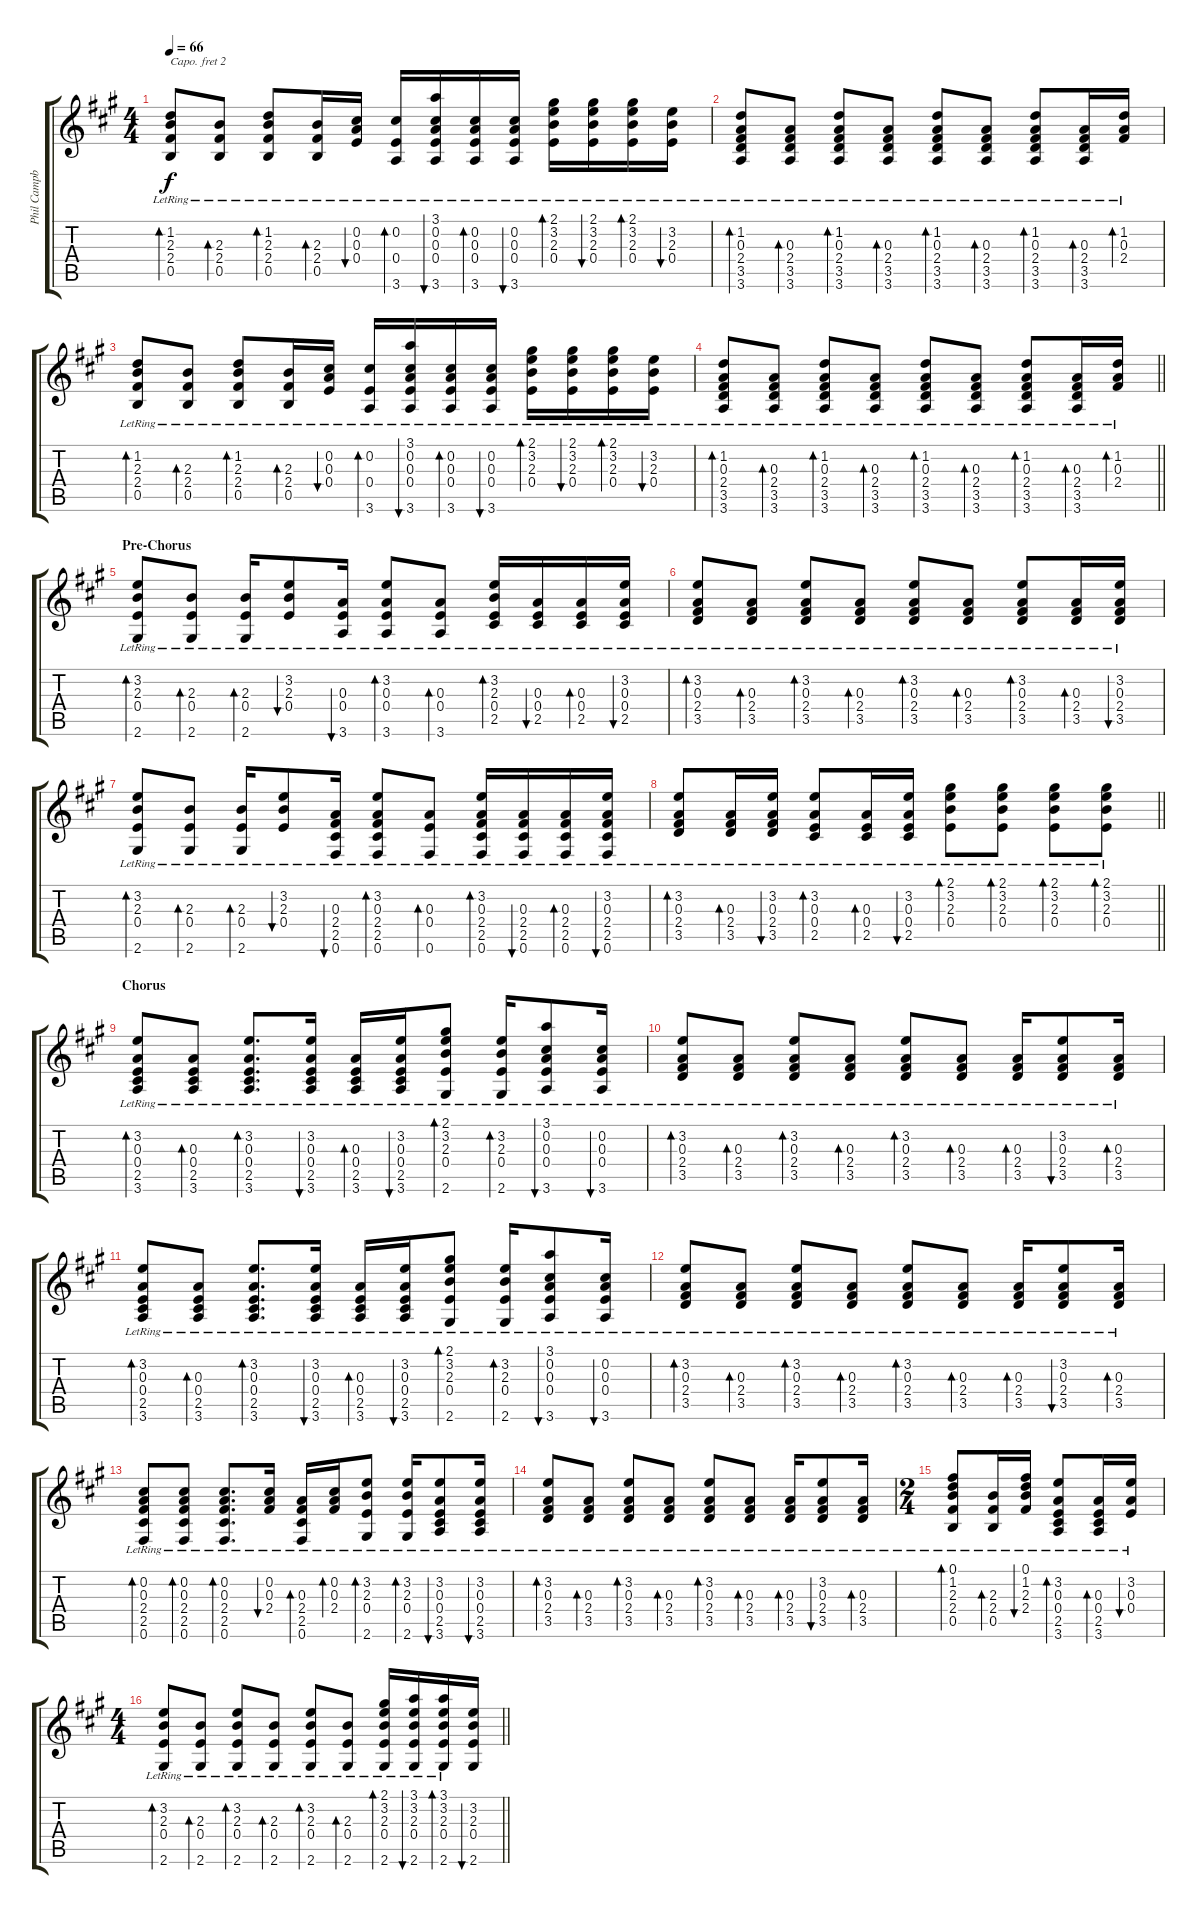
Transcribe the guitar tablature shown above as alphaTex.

\track ("Phil Campbell" "Phil Campb") {instrument acousticguitarsteel}
\staff {score tabs}
\capo 2
\tuning (E4 B3 G3 D3 A2 E2) {hide}
\ts (4 4)
\tempo 66
\clef g2
\ks f#minor
(1.2{lr} 2.3{lr} 2.4{lr} 0.5{lr}).8{bd 30 dy f} (2.3{lr} 2.4{lr} 0.5{lr}).8{bd 30} (1.2{lr} 2.3{lr} 2.4{lr} 0.5{lr}).8{bd 30} (2.3{lr} 2.4{lr} 0.5{lr}).16{bd 30} (0.2{lr} 0.3{lr} 0.4{lr}).16{bu 30} (0.2{lr} 0.4{lr} 3.6{lr}).16{bd 30} (3.1{lr} 0.2{lr} 0.3{lr} 0.4{lr} 3.6{lr}).16{bu 30} (0.2{lr} 0.3{lr} 0.4{lr} 3.6{lr}).16{bd 30} (0.2{lr} 0.3{lr} 0.4{lr} 3.6).16{bu 30} (2.1{lr} 3.2{lr} 2.3{lr} 0.4{lr}).16{bd 30} (2.1{lr} 3.2{lr} 2.3{lr} 0.4{lr}).16{bu 30} (2.1 3.2{lr} 2.3{lr} 0.4{lr}).16{bd 30} (3.2{lr} 2.3{lr} 0.4{lr}).16{bu 30} |
(1.2{lr} 0.3{lr} 2.4{lr} 3.5{lr} 3.6{lr}).8{bd 30} (0.3{lr} 2.4{lr} 3.5{lr} 3.6{lr}).8{bd 30} (1.2{lr} 0.3{lr} 2.4{lr} 3.5{lr} 3.6{lr}).8{bd 30} (0.3{lr} 2.4{lr} 3.5{lr} 3.6{lr}).8{bd 30} (1.2{lr} 0.3{lr} 2.4{lr} 3.5{lr} 3.6{lr}).8{bd 30} (0.3{lr} 2.4{lr} 3.5{lr} 3.6{lr}).8{bd 30} (1.2{lr} 0.3{lr} 2.4{lr} 3.5{lr} 3.6{lr}).8{bd 30} (0.3{lr} 2.4{lr} 3.5{lr} 3.6).16{bd 30} (1.2 0.3{lr} 2.4{lr}).16{bd 30} |
(1.2{lr} 2.3{lr} 2.4{lr} 0.5{lr}).8{bd 30} (2.3{lr} 2.4{lr} 0.5{lr}).8{bd 30} (1.2{lr} 2.3{lr} 2.4{lr} 0.5{lr}).8{bd 30} (2.3{lr} 2.4{lr} 0.5{lr}).16{bd 30} (0.2{lr} 0.3{lr} 0.4{lr}).16{bu 30} (0.2{lr} 0.4{lr} 3.6{lr}).16{bd 30} (3.1{lr} 0.2{lr} 0.3{lr} 0.4{lr} 3.6{lr}).16{bu 30} (0.2{lr} 0.3{lr} 0.4{lr} 3.6{lr}).16{bd 30} (0.2{lr} 0.3{lr} 0.4{lr} 3.6).16{bu 30} (2.1{lr} 3.2{lr} 2.3{lr} 0.4{lr}).16{bd 30} (2.1{lr} 3.2{lr} 2.3{lr} 0.4{lr}).16{bu 30} (2.1 3.2{lr} 2.3{lr} 0.4{lr}).16{bd 30} (3.2{lr} 2.3{lr} 0.4{lr}).16{bu 30} |
\barLineRight lightlight
(1.2{lr} 0.3{lr} 2.4{lr} 3.5{lr} 3.6{lr}).8{bd 30} (0.3{lr} 2.4{lr} 3.5{lr} 3.6{lr}).8{bd 30} (1.2{lr} 0.3{lr} 2.4{lr} 3.5{lr} 3.6{lr}).8{bd 30} (0.3{lr} 2.4{lr} 3.5{lr} 3.6{lr}).8{bd 30} (1.2{lr} 0.3{lr} 2.4{lr} 3.5{lr} 3.6{lr}).8{bd 30} (0.3{lr} 2.4{lr} 3.5{lr} 3.6{lr}).8{bd 30} (1.2{lr} 0.3{lr} 2.4{lr} 3.5{lr} 3.6{lr}).8{bd 30} (0.3{lr} 2.4{lr} 3.5{lr} 3.6).16{bd 30} (1.2 0.3{lr} 2.4{lr}).16{bd 30} |
\section ("" "Pre-Chorus")
(3.2{lr} 2.3{lr} 0.4{lr} 2.6{lr}).8{bd 30} (2.3{lr} 0.4{lr} 2.6{lr}).8{bd 30} (2.3{lr} 0.4{lr} 2.6{lr}).16{bd 30} (3.2{lr} 2.3{lr} 0.4{lr}).8{bu 30} (0.3{lr} 0.4{lr} 3.6{lr}).16{bu 30} (3.2{lr} 0.3{lr} 0.4{lr} 3.6{lr}).8{bd 30} (0.3{lr} 0.4{lr} 3.6{lr}).8{bd 30} (3.2{lr} 2.3{lr} 0.4{lr} 2.5).16{bd 30} (0.3{lr} 0.4{lr} 2.5).16{bu 30} (0.3{lr} 0.4{lr} 2.5).16{bd 30} (3.2 0.3{lr} 0.4{lr} 2.5).16{bu 30} |
(3.2{lr} 0.3{lr} 2.4{lr} 3.5{lr}).8{bd 30} (0.3{lr} 2.4{lr} 3.5{lr}).8{bd 30} (3.2{lr} 0.3{lr} 2.4{lr} 3.5{lr}).8{bd 30} (0.3{lr} 2.4{lr} 3.5{lr}).8{bd 30} (3.2{lr} 0.3{lr} 2.4{lr} 3.5{lr}).8{bd 30} (0.3{lr} 2.4{lr} 3.5{lr}).8{bd 30} (3.2{lr} 0.3{lr} 2.4{lr} 3.5{lr}).8{bd 30} (0.3{lr} 2.4{lr} 3.5{lr}).16{bd 30} (3.2{lr} 0.3{lr} 2.4{lr} 3.5).16{bu 30} |
(3.2{lr} 2.3{lr} 0.4{lr} 2.6{lr}).8{bd 30} (2.3{lr} 0.4{lr} 2.6{lr}).8{bd 30} (2.3{lr} 0.4{lr} 2.6{lr}).16{bd 30} (3.2{lr} 2.3{lr} 0.4{lr}).8{bu 30} (0.3{lr} 2.4{lr} 2.5{lr} 0.6{lr}).16{bu 30} (3.2{lr} 0.3{lr} 2.4{lr} 2.5{lr} 0.6{lr}).8{bd 30} (0.3{lr} 0.4{lr} 0.6{lr}).8{bd 30} (3.2{lr} 0.3{lr} 2.4{lr} 2.5{lr} 0.6{lr}).16{bd 30} (0.3{lr} 2.4{lr} 2.5{lr} 0.6{lr}).16{bu 30} (0.3{lr} 2.4{lr} 2.5{lr} 0.6{lr}).16{bd 30} (3.2{lr} 0.3{lr} 2.4{lr} 2.5{lr} 0.6{lr}).16{bu 30} |
\barLineRight lightlight
(3.2{lr} 0.3{lr} 2.4{lr} 3.5{lr}).8{bd 30} (0.3{lr} 2.4{lr} 3.5{lr}).16{bd 30} (3.2{lr} 0.3{lr} 2.4{lr} 3.5).16{bu 30} (3.2{lr} 0.3{lr} 0.4{lr} 2.5{lr}).8{bd 30} (0.3{lr} 0.4{lr} 2.5).16{bd 30} (3.2{lr} 0.3{lr} 0.4{lr} 2.5).16{bu 30} (2.1{lr} 3.2{lr} 2.3{lr} 0.4{lr}).8{bd 30} (2.1{lr} 3.2{lr} 2.3{lr} 0.4{lr}).8{bd 30} (2.1{lr} 3.2{lr} 2.3{lr} 0.4{lr}).8{bd 30} (2.1{lr} 3.2{lr} 2.3{lr} 0.4{lr}).8{bd 30} |
\section ("" "Chorus")
(3.2{lr} 0.3{lr} 0.4{lr} 2.5{lr} 3.6{lr}).8{bd 30} (0.3{lr} 0.4{lr} 2.5{lr} 3.6{lr}).8{bd 30} (3.2 0.3{lr} 0.4{lr} 2.5 3.6{lr}).8{d bd 30} (3.2{lr} 0.3{lr} 0.4{lr} 2.5 3.6{lr}).16{bu 30} (0.3{lr} 0.4{lr} 2.5 3.6{lr}).16{bd 30} (3.2{lr} 0.3{lr} 0.4{lr} 2.5 3.6{lr}).16{bu 30} (2.1{lr} 3.2{lr} 2.3{lr} 0.4{lr} 2.6{lr}).8{bd 30} (3.2{lr} 2.3{lr} 0.4{lr} 2.6{lr}).16{bd 30} (3.1{lr} 0.2{lr} 0.3{lr} 0.4{lr} 3.6{lr}).8{bu 30} (0.2{lr} 0.3{lr} 0.4{lr} 3.6{lr}).16{bu 30} |
(3.2{lr} 0.3{lr} 2.4{lr} 3.5{lr}).8{bd 30} (0.3{lr} 2.4{lr} 3.5{lr}).8{bd 30} (3.2{lr} 0.3{lr} 2.4{lr} 3.5{lr}).8{bd 30} (0.3{lr} 2.4{lr} 3.5{lr}).8{bd 30} (3.2{lr} 0.3{lr} 2.4{lr} 3.5{lr}).8{bd 30} (0.3{lr} 2.4{lr} 3.5{lr}).8{bd 30} (0.3{lr} 2.4{lr} 3.5{lr}).16{bd 30} (3.2 0.3{lr} 2.4{lr} 3.5{lr}).8{bu 30} (0.3{lr} 2.4{lr} 3.5{lr}).16{bd 30} |
(3.2{lr} 0.3{lr} 0.4{lr} 2.5{lr} 3.6{lr}).8{bd 30} (0.3{lr} 0.4{lr} 2.5{lr} 3.6{lr}).8{bd 30} (3.2 0.3{lr} 0.4{lr} 2.5 3.6{lr}).8{d bd 30} (3.2{lr} 0.3{lr} 0.4{lr} 2.5 3.6{lr}).16{bu 30} (0.3{lr} 0.4{lr} 2.5 3.6{lr}).16{bd 30} (3.2{lr} 0.3{lr} 0.4{lr} 2.5 3.6{lr}).16{bu 30} (2.1{lr} 3.2{lr} 2.3{lr} 0.4{lr} 2.6{lr}).8{bd 30} (3.2{lr} 2.3{lr} 0.4{lr} 2.6{lr}).16{bd 30} (3.1{lr} 0.2{lr} 0.3{lr} 0.4{lr} 3.6{lr}).8{bu 30} (0.2{lr} 0.3{lr} 0.4{lr} 3.6{lr}).16{bu 30} |
(3.2{lr} 0.3{lr} 2.4{lr} 3.5{lr}).8{bd 30} (0.3{lr} 2.4{lr} 3.5{lr}).8{bd 30} (3.2{lr} 0.3{lr} 2.4{lr} 3.5{lr}).8{bd 30} (0.3{lr} 2.4{lr} 3.5{lr}).8{bd 30} (3.2{lr} 0.3{lr} 2.4{lr} 3.5{lr}).8{bd 30} (0.3{lr} 2.4{lr} 3.5{lr}).8{bd 30} (0.3{lr} 2.4{lr} 3.5{lr}).16{bd 30} (3.2 0.3{lr} 2.4{lr} 3.5{lr}).8{bu 30} (0.3{lr} 2.4{lr} 3.5{lr}).16{bd 30} |
(0.2{lr} 0.3{lr} 2.4{lr} 2.5{lr} 0.6{lr}).8{bd 30} (0.2{lr} 0.3{lr} 2.4{lr} 2.5{lr} 0.6{lr}).8{bd 30} (0.2{lr} 0.3{lr} 2.4{lr} 2.5 0.6{lr}).8{d bd 30} (0.2{lr} 0.3{lr} 2.4{lr}).16{bu 30} (0.3{lr} 2.4{lr} 2.5 0.6{lr}).16{bd 30} (0.2 0.3{lr} 2.4{lr}).16{bd 30} (3.2{lr} 2.3{lr} 0.4{lr} 2.6{lr}).8{bd 30} (3.2{lr} 2.3{lr} 0.4{lr} 2.6{lr}).16{bd 30} (3.2{lr} 0.3{lr} 0.4{lr} 2.5 3.6{lr}).8{bu 30} (3.2{lr} 0.3{lr} 0.4{lr} 2.5 3.6{lr}).16{bu 30} |
(3.2{lr} 0.3{lr} 2.4{lr} 3.5{lr}).8{bd 30} (0.3{lr} 2.4{lr} 3.5{lr}).8{bd 30} (3.2{lr} 0.3{lr} 2.4{lr} 3.5{lr}).8{bd 30} (0.3{lr} 2.4{lr} 3.5{lr}).8{bd 30} (3.2{lr} 0.3{lr} 2.4{lr} 3.5{lr}).8{bd 30} (0.3{lr} 2.4{lr} 3.5{lr}).8{bd 30} (0.3{lr} 2.4{lr} 3.5{lr}).16{bd 30} (3.2 0.3{lr} 2.4{lr} 3.5{lr}).8{bu 30} (0.3{lr} 2.4{lr} 3.5{lr}).16{bd 30} |
\ts (2 4)
(0.1{lr} 1.2{lr} 2.3{lr} 2.4{lr} 0.5{lr}).8{bd 30} (2.3{lr} 2.4{lr} 0.5{lr}).16{bd 30} (0.1{lr} 1.2{lr} 2.3{lr} 2.4{lr}).16{bu 30} (3.2{lr} 0.3{lr} 0.4{lr} 2.5{lr} 3.6{lr}).8{bd 30} (0.3{lr} 0.4{lr} 2.5{lr} 3.6{lr}).16{bd 30} (3.2{lr} 0.3{lr} 0.4{lr}).16{bu 30} |
\ts (4 4)
\barLineRight lightlight
(3.2{lr} 2.3{lr} 0.4{lr} 2.6{lr}).8{bd 30} (2.3{lr} 0.4{lr} 2.6{lr}).8{bd 30} (3.2{lr} 2.3{lr} 0.4{lr} 2.6{lr}).8{bd 30} (2.3{lr} 0.4{lr} 2.6{lr}).8{bd 30} (3.2{lr} 2.3{lr} 0.4{lr} 2.6{lr}).8{bd 30} (2.3{lr} 0.4{lr} 2.6{lr}).8{bd 30} (2.1 3.2{lr} 2.3{lr} 0.4{lr} 2.6{lr}).16{bd 30} (3.1 3.2{lr} 2.3{lr} 0.4{lr} 2.6{lr}).16{bu 30} (3.1 3.2{lr} 2.3{lr} 0.4{lr} 2.6{lr}).16{bd 30} (3.2 2.3 0.4 2.6).16{bu 30}
